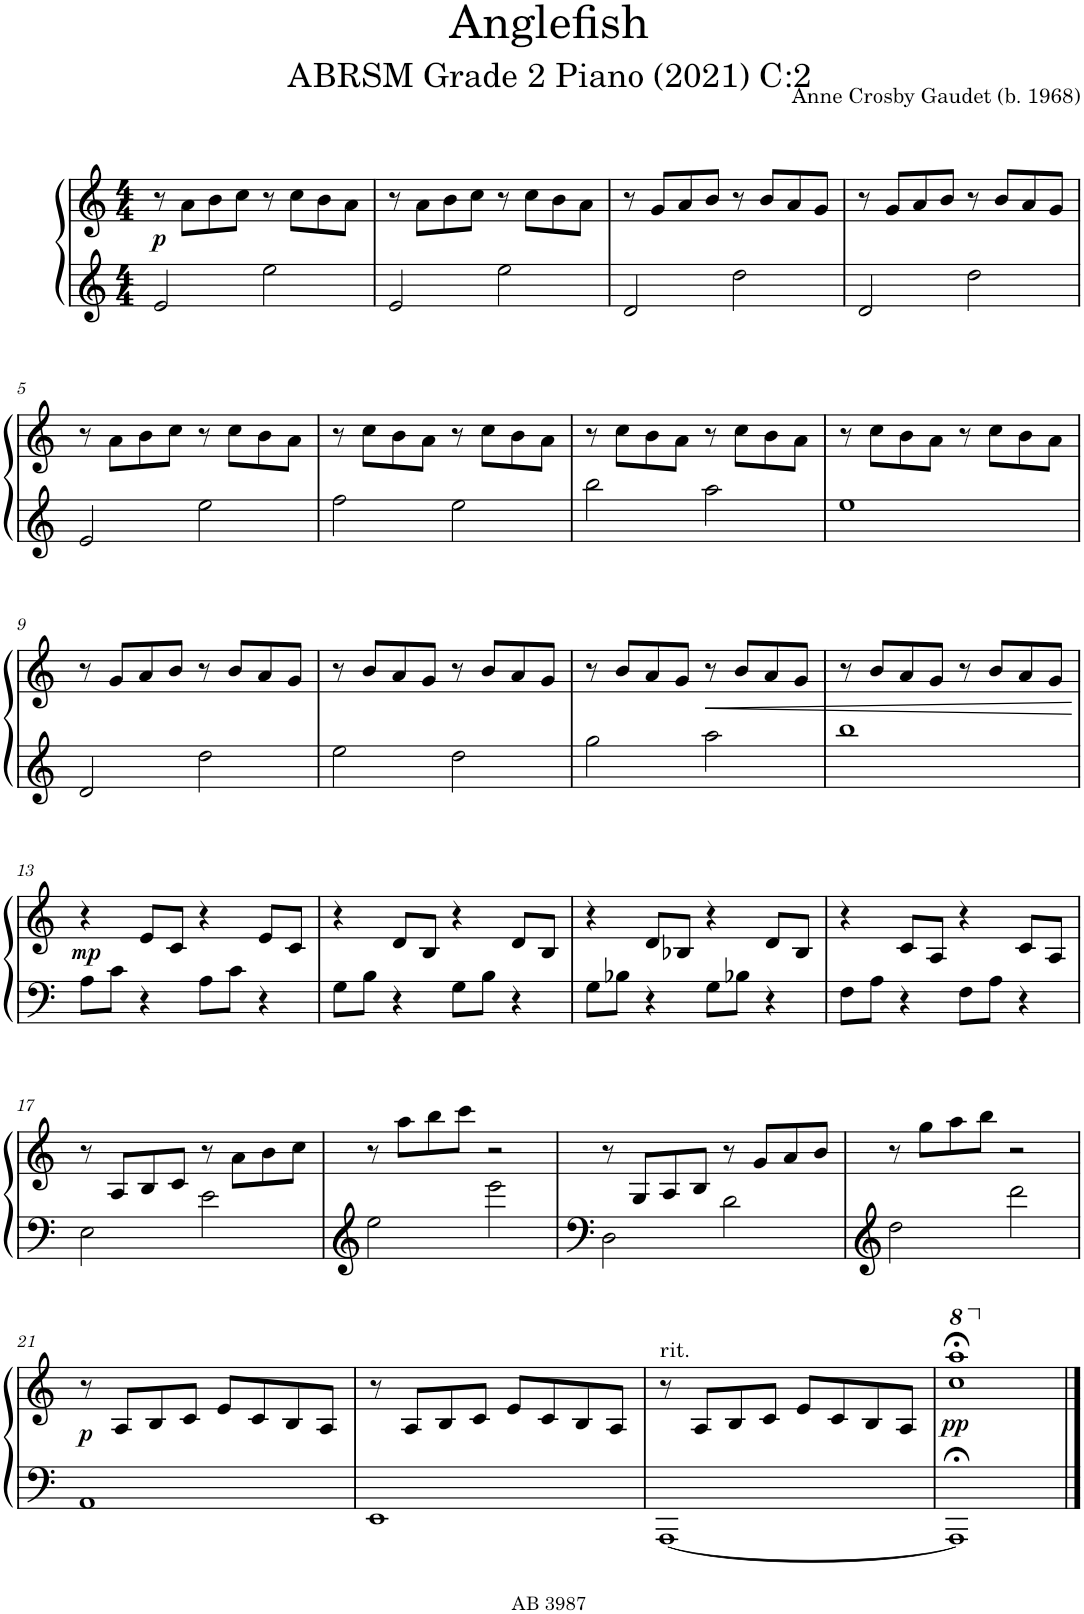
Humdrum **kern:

**kern	**kern	**dynam
*part1	*part1	*part1
*staff2	*staff1	*staff1/2
*I"Piano	*	*
*I'Pno.	*	*
*clefG2	*clefG2	*
*k[]	*k[]	*
*M4/4	*M4/4	*
=1	=1	=1
!	!	!LO:DY:b
2e/	8r	p
.	8a\L	.
.	8b\	.
.	8cc\J	.
2ee\	8r	.
.	8cc\L	.
.	8b\	.
.	8a\J	.
=2	=2	=2
2e/	8r	.
.	8a\L	.
.	8b\	.
.	8cc\J	.
2ee\	8r	.
.	8cc\L	.
.	8b\	.
.	8a\J	.
=3	=3	=3
2d/	8r	.
.	8g/L	.
.	8a/	.
.	8b/J	.
2dd\	8r	.
.	8b/L	.
.	8a/	.
.	8g/J	.
=4	=4	=4
2d/	8r	.
.	8g/L	.
.	8a/	.
.	8b/J	.
2dd\	8r	.
.	8b/L	.
.	8a/	.
.	8g/J	.
!!LO:LB:g=z
=5	=5	=5
2e/	8r	.
.	8a\L	.
.	8b\	.
.	8cc\J	.
2ee\	8r	.
.	8cc\L	.
.	8b\	.
.	8a\J	.
=6	=6	=6
2ff\	8r	.
.	8cc\L	.
.	8b\	.
.	8a\J	.
2ee\	8r	.
.	8cc\L	.
.	8b\	.
.	8a\J	.
=7	=7	=7
2bb\	8r	.
.	8cc\L	.
.	8b\	.
.	8a\J	.
2aa\	8r	.
.	8cc\L	.
.	8b\	.
.	8a\J	.
=8	=8	=8
1ee	8r	.
.	8cc\L	.
.	8b\	.
.	8a\J	.
.	8r	.
.	8cc\L	.
.	8b\	.
.	8a\J	.
!!LO:LB:g=z
=9	=9	=9
2d/	8r	.
.	8g/L	.
.	8a/	.
.	8b/J	.
2dd\	8r	.
.	8b/L	.
.	8a/	.
.	8g/J	.
=10	=10	=10
2ee\	8r	.
.	8b/L	.
.	8a/	.
.	8g/J	.
2dd\	8r	.
.	8b/L	.
.	8a/	.
.	8g/J	.
=11	=11	=11
2gg\	8r	.
.	8b/L	.
.	8a/	.
.	8g/J	.
!	!	!LO:HP:b
2aa\	8r	<
.	8b/L	.
.	8a/	.
.	8g/J	.
=12	=12	=12
1bb	8r	.
.	8b/L	.
.	8a/	.
.	8g/J	.
.	8r	.
.	8b/L	.
.	8a/	.
.	8g/J	.
.	.	[
!!LO:LB:g=z
=13	=13	=13
!	!	!LO:DY:b
8A\L	4r	mp
8c\J	.	.
4r	8e/L	.
.	8c/J	.
8A\L	4r	.
8c\J	.	.
4r	8e/L	.
.	8c/J	.
=14	=14	=14
8G\L	4r	.
8B\J	.	.
4r	8d/L	.
.	8B/J	.
8G\L	4r	.
8B\J	.	.
4r	8d/L	.
.	8B/J	.
=15	=15	=15
8G\L	4r	.
8B-X\J	.	.
4r	8d/L	.
.	8B-X/J	.
8G\L	4r	.
8B-X\J	.	.
4r	8d/L	.
.	8B-/J	.
=16	=16	=16
8F\L	4r	.
8A\J	.	.
4r	8c/L	.
.	8A/J	.
8F\L	4r	.
8A\J	.	.
4r	8c/L	.
.	8A/J	.
!!LO:LB:g=z
=17	=17	=17
2E\	8r	.
.	8A/L	.
.	8B/	.
.	8c/J	.
2e\	8r	.
.	8a\L	.
.	8b\	.
.	8cc\J	.
=18	=18	=18
2ee\	8r	.
.	8aa\L	.
.	8bb\	.
.	8ccc\J	.
2eee\	2r	.
=19	=19	=19
2D\	8r	.
.	8G/L	.
.	8A/	.
.	8B/J	.
2d\	8r	.
.	8g/L	.
.	8a/	.
.	8b/J	.
=20	=20	=20
2dd\	8r	.
.	8gg\L	.
.	8aa\	.
.	8bb\J	.
2ddd\	2r	.
!!LO:LB:g=z
=21	=21	=21
!	!	!LO:DY:b
1AA	8r	p
.	8A/L	.
.	8B/	.
.	8c/J	.
.	8e/L	.
.	8c/	.
.	8B/	.
.	8A/J	.
=22	=22	=22
1EE	8r	.
.	8A/L	.
.	8B/	.
.	8c/J	.
.	8e/L	.
.	8c/	.
.	8B/	.
.	8A/J	.
=23	=23	=23
!	!LO:TX:a:t=rit.	!
[1AAA	8r	.
.	8A/L	.
.	8B/	.
.	8c/J	.
.	8e/L	.
.	8c/	.
.	8B/	.
.	8A/J	.
=24	=24	=24
*	*8va	*
!	!	!LO:DY:b
1AAA;<]	1ccc;< 1aaa;<	pp
*	*X8va	*
==	==	==
*-	*-	*-
